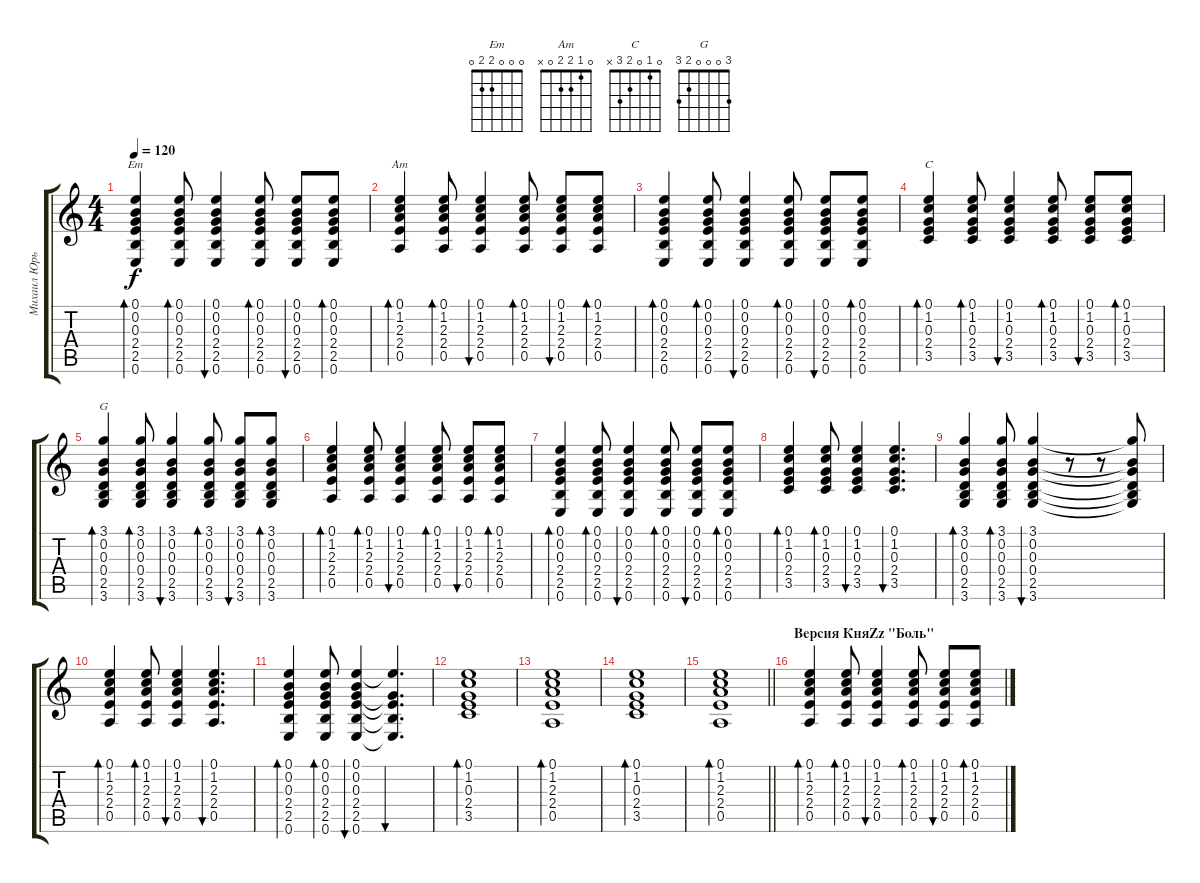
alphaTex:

\track ("Михаил Юрьевич (гитара)" "Михаил Юрь") {instrument acousticguitarsteel}
\staff {score tabs}
\tuning (E4 B3 G3 D3 A2 E2) {hide}
\chord ("Em" 0 0 0 2 2 0)
\chord ("Am" 0 1 2 2 0 x)
\chord ("C" 0 1 0 2 3 x)
\chord ("G" 3 0 0 0 2 3)
\ts (4 4)
\tempo 120
\clef g2
\ks c
(0.1 0.2 0.3 2.4 2.5 0.6).4{bd 60 ch "Em" dy f} (0.1 0.2 0.3 2.4 2.5 0.6).8{bd 60} (0.1 0.2 0.3 2.4 2.5 0.6).4{bu 60} (0.1 0.2 0.3 2.4 2.5 0.6).8{bd 60} (0.1 0.2 0.3 2.4 2.5 0.6).8{bu 60} (0.1 0.2 0.3 2.4 2.5 0.6).8{bd 60} |
(0.1 1.2 2.3 2.4 0.5).4{bd 60 ch "Am"} (0.1 1.2 2.3 2.4 0.5).8{bd 60} (0.1 1.2 2.3 2.4 0.5).4{bu 60} (0.1 1.2 2.3 2.4 0.5).8{bd 60} (0.1 1.2 2.3 2.4 0.5).8{bu 60} (0.1 1.2 2.3 2.4 0.5).8{bd 60} |
(0.1 0.2 0.3 2.4 2.5 0.6).4{bd 60} (0.1 0.2 0.3 2.4 2.5 0.6).8{bd 60} (0.1 0.2 0.3 2.4 2.5 0.6).4{bu 60} (0.1 0.2 0.3 2.4 2.5 0.6).8{bd 60} (0.1 0.2 0.3 2.4 2.5 0.6).8{bu 60} (0.1 0.2 0.3 2.4 2.5 0.6).8{bd 60} |
(0.1 1.2 0.3 2.4 3.5).4{bd 60 ch "C"} (0.1 1.2 0.3 2.4 3.5).8{bd 60} (0.1 1.2 0.3 2.4 3.5).4{bu 60} (0.1 1.2 0.3 2.4 3.5).8{bd 60} (0.1 1.2 0.3 2.4 3.5).8{bu 60} (0.1 1.2 0.3 2.4 3.5).8{bd 60} |
(3.1 0.2 0.3 0.4 2.5 3.6).4{bd 60 ch "G"} (3.1 0.2 0.3 0.4 2.5 3.6).8{bd 60} (3.1 0.2 0.3 0.4 2.5 3.6).4{bu 60} (3.1 0.2 0.3 0.4 2.5 3.6).8{bd 60} (3.1 0.2 0.3 0.4 2.5 3.6).8{bu 60} (3.1 0.2 0.3 0.4 2.5 3.6).8{bd 60} |
(0.1 1.2 2.3 2.4 0.5).4{bd 60} (0.1 1.2 2.3 2.4 0.5).8{bd 60} (0.1 1.2 2.3 2.4 0.5).4{bu 60} (0.1 1.2 2.3 2.4 0.5).8{bd 60} (0.1 1.2 2.3 2.4 0.5).8{bu 60} (0.1 1.2 2.3 2.4 0.5).8{bd 60} |
(0.1 0.2 0.3 2.4 2.5 0.6).4{bd 60} (0.1 0.2 0.3 2.4 2.5 0.6).8{bd 60} (0.1 0.2 0.3 2.4 2.5 0.6).4{bu 60} (0.1 0.2 0.3 2.4 2.5 0.6).8{bd 60} (0.1 0.2 0.3 2.4 2.5 0.6).8{bu 60} (0.1 0.2 0.3 2.4 2.5 0.6).8{bd 60} |
(0.1 1.2 0.3 2.4 3.5).4{bd 60} (0.1 1.2 0.3 2.4 3.5).8{bd 60} (0.1 1.2 0.3 2.4 3.5).4{bu 60} (0.1 1.2 0.3 2.4 3.5).4{d bu 60} |
(3.1 0.2 0.3 0.4 2.5 3.6).4{bd 60} (3.1 0.2 0.3 0.4 2.5 3.6).8{bd 60} (3.1 0.2 0.3 0.4 2.5 3.6).4{bu 60} r.8 r.8 (3.1{t} 0.2{t} 0.3{t} 0.4{t} 2.5{t} 3.6{t}).8 |
(0.1 1.2 2.3 2.4 0.5).4{bd 60} (0.1 1.2 2.3 2.4 0.5).8{bd 60} (0.1 1.2 2.3 2.4 0.5).4{bu 60} (0.1 1.2 2.3 2.4 0.5).4{d bu 60} |
(0.1 0.2 0.3 2.4 2.5 0.6).4{bd 60} (0.1 0.2 0.3 2.4 2.5 0.6).8{bd 60} (0.1 0.2 0.3 2.4 2.5 0.6).4{bu 60} (0.1{t} 0.3{t} 2.4{t} 2.5{t} 0.6{t}).4{d bu 60} |
(0.1 1.2 0.3 2.4 3.5).1{bd 120} |
(0.1 1.2 2.3 2.4 0.5).1{bd 120} |
(0.1 1.2 0.3 2.4 3.5).1{bd 120} |
\barLineRight lightlight
(0.1 1.2 2.3 2.4 0.5).1{bd 120} |
\section ("" "Версия КняZz \"Боль\"")
(0.1 1.2 2.3 2.4 0.5).4{bd 60} (0.1 1.2 2.3 2.4 0.5).8{bd 60} (0.1 1.2 2.3 2.4 0.5).4{bu 60} (0.1 1.2 2.3 2.4 0.5).8{bd 60} (0.1 1.2 2.3 2.4 0.5).8{bu 60} (0.1 1.2 2.3 2.4 0.5).8{bd 60}
